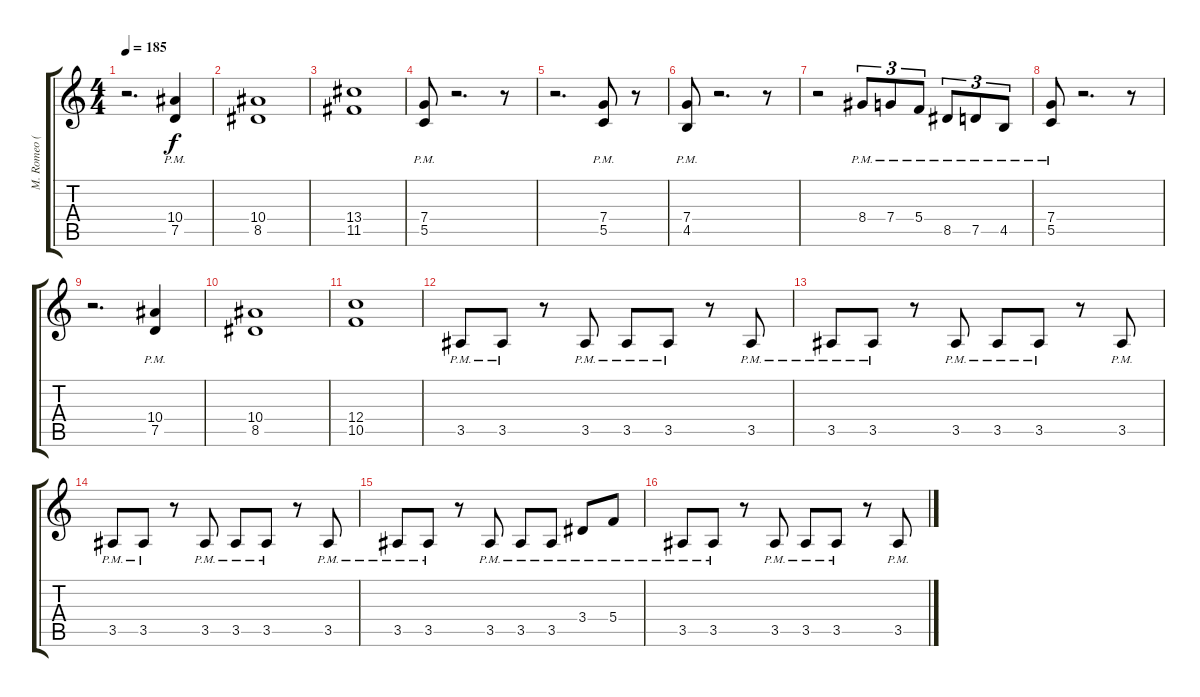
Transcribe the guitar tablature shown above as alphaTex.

\track ("M. Romeo (Base)" "M. Romeo (") {instrument distortionguitar}
\staff {score tabs}
\tuning (D4 A3 F3 C3 G2 D2) {hide}
\ts (4 4)
\tempo 185
\clef g2
\ks c
r.2{d dy f} (10.4 7.5{pm}).4 |
(10.4 8.5).1 |
(13.4 11.5).1 |
(7.4 5.5{pm}).8 r.2{d} r.8 |
r.2{d} (7.4 5.5{pm}).8 r.8 |
(7.4 4.5{pm}).8 r.2{d} r.8 |
r.2 8.4{pm}.8{tu (3 2)} 7.4{pm}.8{tu (3 2)} 5.4{pm}.8{tu (3 2)} 8.5{pm}.8{tu (3 2)} 7.5{pm}.8{tu (3 2)} 4.5{pm}.8{tu (3 2)} |
(7.4 5.5{pm}).8 r.2{d} r.8 |
r.2{d} (10.4 7.5{pm}).4 |
(10.4 8.5).1 |
(12.4 10.5).1 |
3.5{pm}.8{volume 15} 3.5{pm}.8 r.8 3.5{pm}.8 3.5{pm}.8 3.5{pm}.8 r.8 3.5{pm}.8 |
3.5{pm}.8 3.5{pm}.8 r.8 3.5{pm}.8 3.5{pm}.8 3.5{pm}.8 r.8 3.5{pm}.8 |
3.5{pm}.8 3.5{pm}.8 r.8 3.5{pm}.8 3.5{pm}.8 3.5{pm}.8 r.8 3.5{pm}.8 |
3.5{pm}.8 3.5{pm}.8 r.8 3.5{pm}.8 3.5{pm}.8 3.5{pm}.8 3.4{pm}.8 5.4{pm}.8 |
3.5{pm}.8 3.5{pm}.8 r.8 3.5{pm}.8 3.5{pm}.8 3.5{pm}.8 r.8 3.5{pm}.8
